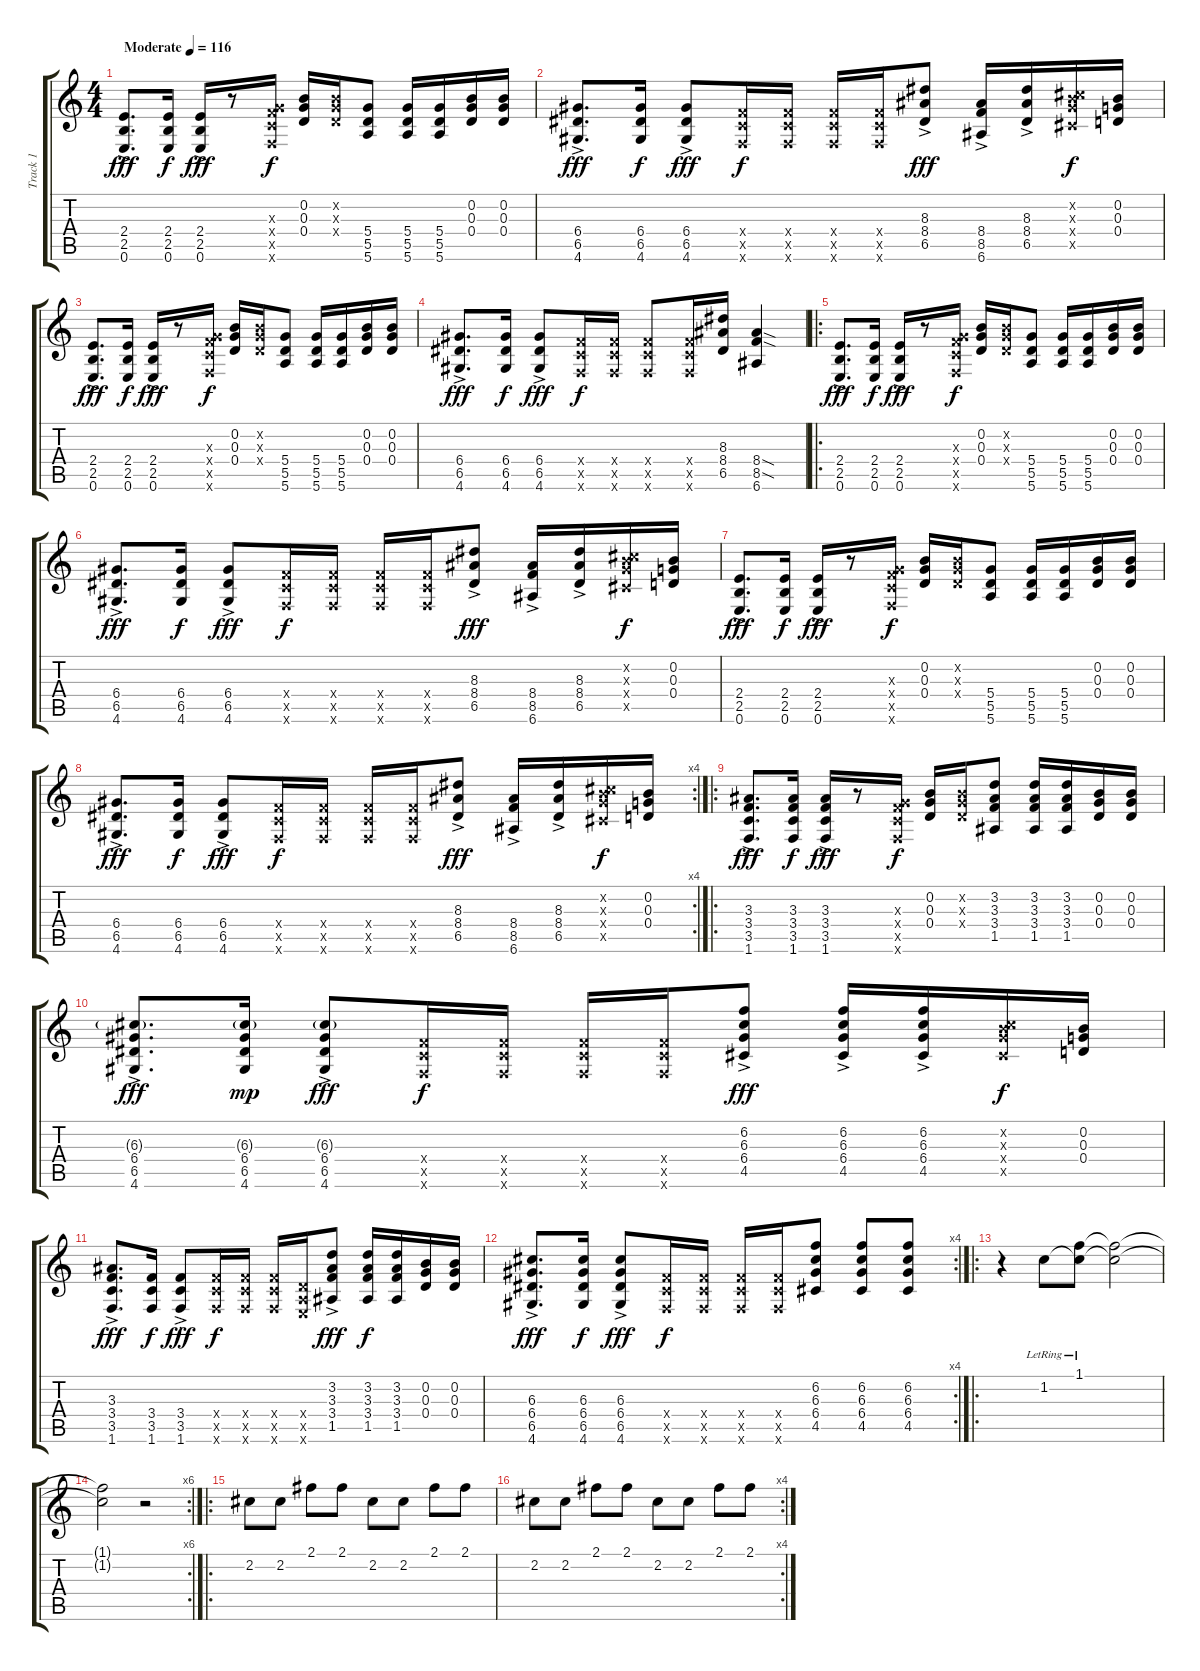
\track ("Track 1" "Track 1") {instrument electricguitarjazz}
\staff {score tabs}
\tuning (E4 B3 G3 D3 A2 E2) {hide}
\ts (4 4)
\tempo (116 "Moderate")
\clef g2
\ks c
(2.4{ac} 2.5 0.6).8{d dy fff instrument electricguitarjazz} (2.4 2.5 0.6).16{dy f} (2.4{ac} 2.5 0.6).16{dy fff} r.8 (0.3{x} 3.4{x} 3.5{x} 1.6{x}).16{dy f} (0.2 0.3 0.4).16 (0.2{x} 0.3{x} 0.4{x}).16 (5.4 5.5 5.6).8 (5.4 5.5 5.6).16 (5.4 5.5 5.6).16 (0.2 0.3 0.4).16 (0.2 0.3 0.4).16 |
(6.4 6.5 4.6{ac}).8{d dy fff} (6.4 6.5 4.6).16{dy f} (6.4 6.5 4.6{ac}).8{dy fff} (3.4{x} 3.5{x} 1.6{x}).16{dy f} (3.4{x} 3.5{x} 1.6{x}).16 (3.4{x} 3.5{x} 1.6{x}).16 (3.4{x} 3.5{x} 1.6{x}).16 (8.3{ac} 8.4 6.5).8{dy fff} (8.4 8.5{ac} 6.6).16 (8.3 8.4{ac} 6.5).16 (0.2{x} 6.3{x} 6.4{x} 4.5{x}).16{dy f} (0.2 0.3 0.4).16 |
(2.4{ac} 2.5 0.6).8{d dy fff} (2.4 2.5 0.6).16{dy f} (2.4{ac} 2.5 0.6).16{dy fff} r.8 (0.3{x} 3.4{x} 3.5{x} 1.6{x}).16{dy f} (0.2 0.3 0.4).16 (0.2{x} 0.3{x} 0.4{x}).16 (5.4 5.5 5.6).8 (5.4 5.5 5.6).16 (5.4 5.5 5.6).16 (0.2 0.3 0.4).16 (0.2 0.3 0.4).16 |
(6.4 6.5 4.6{ac}).8{d dy fff} (6.4 6.5 4.6).16{dy f} (6.4 6.5 4.6{ac}).8{dy fff} (3.4{x} 3.5{x} 1.6{x}).16{dy f} (3.4{x} 3.5{x} 1.6{x}).16 (3.4{x} 3.5{x} 1.6{x}).8 (3.4{x} 3.5{x} 1.6{x}).16 (8.3 8.4 6.5).16 (8.4{sod} 8.5{sod} 6.6).4 |
\ro
(2.4{ac} 2.5 0.6).8{d dy fff instrument overdrivenguitar} (2.4 2.5 0.6).16{dy f} (2.4{ac} 2.5 0.6).16{dy fff} r.8 (0.3{x} 3.4{x} 3.5{x} 1.6{x}).16{dy f} (0.2 0.3 0.4).16 (0.2{x} 0.3{x} 0.4{x}).16 (5.4 5.5 5.6).8 (5.4 5.5 5.6).16 (5.4 5.5 5.6).16 (0.2 0.3 0.4).16 (0.2 0.3 0.4).16 |
(6.4 6.5 4.6{ac}).8{d dy fff} (6.4 6.5 4.6).16{dy f} (6.4 6.5 4.6{ac}).8{dy fff} (3.4{x} 3.5{x} 1.6{x}).16{dy f} (3.4{x} 3.5{x} 1.6{x}).16 (3.4{x} 3.5{x} 1.6{x}).16 (3.4{x} 3.5{x} 1.6{x}).16 (8.3{ac} 8.4 6.5).8{dy fff} (8.4 8.5{ac} 6.6).16 (8.3 8.4{ac} 6.5).16 (0.2{x} 6.3{x} 6.4{x} 4.5{x}).16{dy f} (0.2 0.3 0.4).16 |
(2.4{ac} 2.5 0.6).8{d dy fff} (2.4 2.5 0.6).16{dy f} (2.4{ac} 2.5 0.6).16{dy fff} r.8 (0.3{x} 3.4{x} 3.5{x} 1.6{x}).16{dy f} (0.2 0.3 0.4).16 (0.2{x} 0.3{x} 0.4{x}).16 (5.4 5.5 5.6).8 (5.4 5.5 5.6).16 (5.4 5.5 5.6).16 (0.2 0.3 0.4).16 (0.2 0.3 0.4).16 |
\rc 4
(6.4 6.5 4.6{ac}).8{d dy fff} (6.4 6.5 4.6).16{dy f} (6.4 6.5 4.6{ac}).8{dy fff} (3.4{x} 3.5{x} 1.6{x}).16{dy f} (3.4{x} 3.5{x} 1.6{x}).16 (3.4{x} 3.5{x} 1.6{x}).16 (3.4{x} 3.5{x} 1.6{x}).16 (8.3{ac} 8.4 6.5).8{dy fff} (8.4 8.5{ac} 6.6).16 (8.3 8.4{ac} 6.5).16 (0.2{x} 6.3{x} 6.4{x} 4.5{x}).16{dy f} (0.2 0.3 0.4).16 |
\ro
(3.3 3.4{ac} 3.5 1.6).8{d dy fff} (3.3 3.4 3.5 1.6).16{dy f} (3.3 3.4{ac} 3.5 1.6).16{dy fff} r.8 (0.3{x} 3.4{x} 3.5{x} 1.6{x}).16{dy f} (0.2 0.3 0.4).16 (0.2{x} 0.3{x} 0.4{x}).16 (3.2 3.3 3.4 1.5).8 (3.2 3.3 3.4 1.5).16 (3.2 3.3 3.4 1.5).16 (0.2 0.3 0.4).16 (0.2 0.3 0.4).16 |
(6.3{g} 6.4 6.5 4.6{ac}).8{d dy fff} (6.3{g} 6.4 6.5 4.6).16{dy mp} (6.3{g} 6.4 6.5 4.6{ac}).8{dy fff} (3.4{x} 3.5{x} 1.6{x}).16{dy f} (3.4{x} 3.5{x} 1.6{x}).16 (3.4{x} 3.5{x} 1.6{x}).16 (3.4{x} 3.5{x} 1.6{x}).16 (6.2 6.3{ac} 6.4 4.5).8{dy fff} (6.2 6.3 6.4 4.5{ac}).16 (6.2 6.3 6.4{ac} 4.5).16 (0.2{x} 6.3{x} 6.4{x} 4.5{x}).16{dy f} (0.2 0.3 0.4).16 |
(3.3 3.4 3.5 1.6{ac}).8{d dy fff} (3.4 3.5 1.6).16{dy f} (3.4{ac} 3.5 1.6{st}).8{dy fff} (3.4{x} 3.5{x} 1.6{x}).16{dy f} (3.4{x} 3.5{x} 1.6{x}).16 (3.4{x} 3.5{x} 1.6{x}).16 (0.4{x} 0.5{x} 0.6{x}).16 (3.2 3.3{ac} 3.4 1.5).8{dy fff} (3.2 3.3 3.4 1.5).16{dy f} (3.2 3.3 3.4 1.5).16 (0.2 0.3 0.4).16 (0.2 0.3 0.4).16 |
\rc 4
(6.3 6.4 6.5 4.6{ac}).8{d dy fff} (6.3 6.4 6.5 4.6).16{dy f} (6.3 6.4 6.5 4.6{ac}).8{dy fff} (3.4{x} 3.5{x} 1.6{x}).16{dy f} (3.4{x} 3.5{x} 1.6{x}).16 (3.4{x} 3.5{x} 1.6{x}).16 (3.4{x} 3.5{x} 1.6{x}).16 (6.2 6.3 6.4 4.5).8 (6.2 6.3 6.4 4.5).8 (6.2 6.3 6.4 4.5).8 |
\ro
r.4{instrument electricguitarjazz} 1.2{lr}.8 (1.1{lr} 1.2{t}).8 (1.1{t} 1.2{t}).2 |
\rc 6
(1.1{t} 1.2{t}).2 r.2 |
\ro
2.2.8 2.2.8 2.1.8 2.1.8 2.2.8 2.2.8 2.1.8 2.1.8 |
\rc 4
2.2.8 2.2.8 2.1.8 2.1.8 2.2.8 2.2.8 2.1.8 2.1.8
